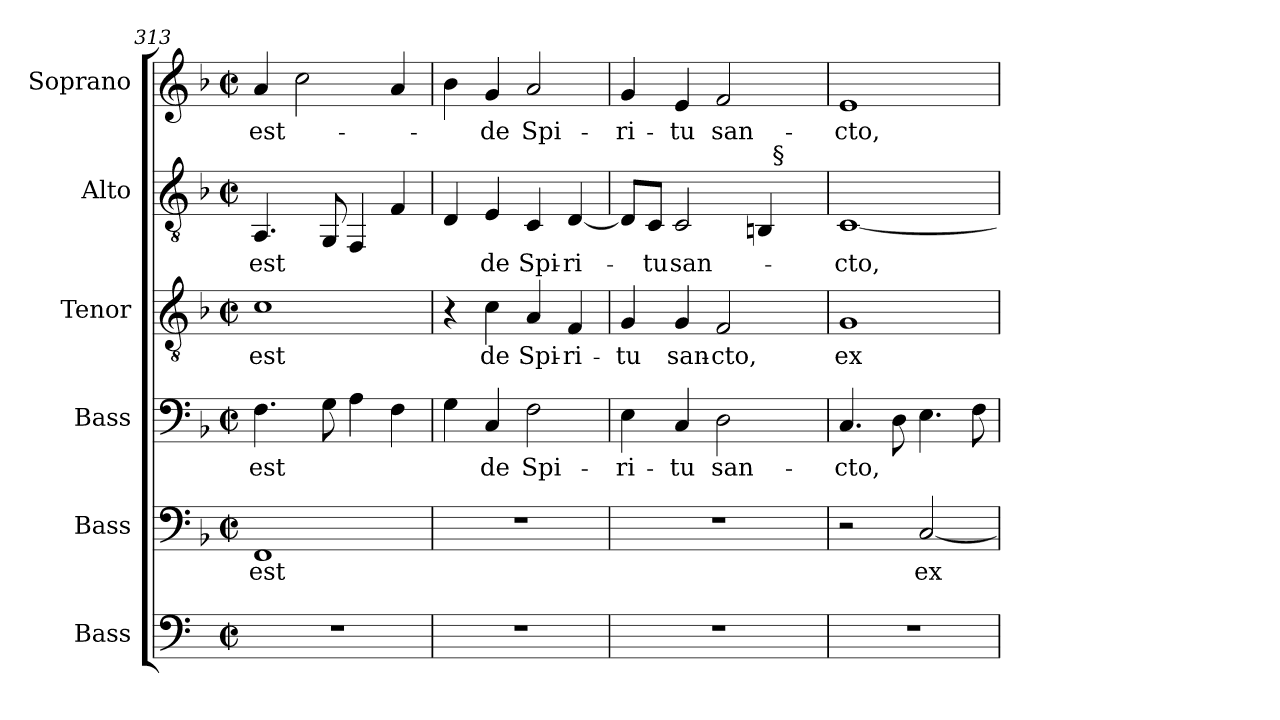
**kern	**kern	**text	**kern	**text	**kern	**text	**kern	**text	**kern	**text
*part6	*part5	*part5	*part4	*part4	*part3	*part3	*part2	*part2	*part1	*part1
*staff6	*staff5	*staff5	*staff4	*staff4	*staff3	*staff3	*staff2	*staff2	*staff1	*staff1
*I"Bass	*I"Bass	*	*I"Bass	*	*I"Tenor	*	*I"Alto	*	*I"Soprano	*
*I'B.	*I'B.	*	*I'B.	*	*I'T.	*	*I'A.	*	*I'S.	*
*clefF4	*clefF4	*	*clefF4	*	*clefGv2	*	*clefGv2	*	*clefG2	*
*	*	*	*	*	*ITrd7c12	*	*	*	*	*
*k[]	*k[b-]	*	*k[b-]	*	*k[b-]	*	*k[b-]	*	*k[b-]	*
*C:	*F:	*	*F:	*	*F:	*	*F:	*	*F:	*
*M2/2	*M2/2	*	*M2/2	*	*M2/2	*	*M2/2	*	*M2/2	*
*met(c|)	*met(c|)	*	*met(c|)	*	*met(c|)	*	*met(c|)	*	*met(c|)	*
=313	=313	=313	=313	=313	=313	=313	=313	=313	=313	=313
!	!	!LO:LY:b:color=#000000	!	!	!	!	!	!	!	!
!	!	!	!	!LO:LY:b:color=#000000	!	!	!	!	!	!
!	!	!	!	!	!	!LO:LY:b:color=#000000	!	!	!	!
!	!	!	!	!	!	!	!	!LO:LY:b:color=#000000	!	!
!	!	!	!	!	!	!	!	!	!	!LO:LY:b:color=#000000
1r	1FFi	est	4.Fi\	est	1Ci	est	4.AAi/	est	4ai/	est-
.	.	.	.	.	.	.	.	.	2cci\	.
.	.	.	8Gi\	.	.	.	8GGi/	.	.	.
.	.	.	4Ai\	.	.	.	4FFi/	.	.	.
.	.	.	4Fi\	.	.	.	4Fi/	.	4ai/	.
=314	=314	=314	=314	=314	=314	=314	=314	=314	=314	=314
1r	1r	.	4Gi\	.	4r	.	4Di/	.	4b-i\	.
!	!	!	!	!LO:LY:b:color=#000000	!	!	!	!	!	!
!	!	!	!	!	!	!LO:LY:b:color=#000000	!	!	!	!
!	!	!	!	!	!	!	!	!LO:LY:b:color=#000000	!	!
!	!	!	!	!	!	!	!	!	!	!LO:LY:b:color=#000000
.	.	.	4Ci/	de	4Ci\	de	4Ei/	de	4gi/	-de
!	!	!	!	!LO:LY:b:color=#000000	!	!	!	!	!	!
!	!	!	!	!	!	!LO:LY:b:color=#000000	!	!	!	!
!	!	!	!	!	!	!	!	!LO:LY:b:color=#000000	!	!
!	!	!	!	!	!	!	!	!	!	!LO:LY:b:color=#000000
.	.	.	2Fi\	Spi-	4AAi/	Spi-	4Ci/	Spi-	2ai/	Spi-
!	!	!	!	!	!	!LO:LY:b:color=#000000	!	!	!	!
!	!	!	!	!	!	!	!	!LO:LY:b:color=#000000	!	!
.	.	.	.	.	4FFi/	-ri-	[4Di/	-ri-	.	.
=315	=315	=315	=315	=315	=315	=315	=315	=315	=315	=315
!	!	!	!	!LO:LY:b:color=#000000	!	!	!	!	!	!
!	!	!	!	!	!	!LO:LY:b:color=#000000	!	!	!	!
!	!	!	!	!	!	!	!	!	!	!LO:LY:b:color=#000000
*	*	*	*	*	*	*	*^	*	*	*
1r	1r	.	4Ei\	-ri-	4GGi/	-tu	8Di/L]	2ryy	.	4gi/	-ri-
!	!	!	!	!	!	!	!	!	!LO:LY:b:color=#000000	!	!
.	.	.	.	.	.	.	8Ci/J	.	-tu	.	.
!	!	!	!	!LO:LY:b:color=#000000	!	!	!	!	!	!	!
!	!	!	!	!	!	!LO:LY:b:color=#000000	!	!	!	!	!
!	!	!	!	!	!	!	!	!	!LO:LY:b:color=#000000	!	!
!	!	!	!	!	!	!	!	!	!	!	!LO:LY:b:color=#000000
.	.	.	4Ci/	-tu	4GGi/	san-	2Ci/	.	san-	4ei/	-tu
!	!	!	!	!LO:LY:b:color=#000000	!	!	!	!	!	!	!
!	!	!	!	!	!	!LO:LY:b:color=#000000	!	!	!	!	!
!	!	!	!	!	!	!	!	!	!	!	!LO:LY:b:color=#000000
.	.	.	2Di\	san-	2FFi/	-cto,	.	4ryy	.	2fi/	san-
.	.	.	.	.	.	.	4BBi/	32ryy	.	.	.
.	.	.	.	.	.	.	.	256ryy	.	.	.
!	!	!	!	!	!	!	!	!LO:TX:a:t=§	!	!	!
.	.	.	.	.	.	.	.	8ryy	.	.	.
.	.	.	.	.	.	.	.	16ryy	.	.	.
.	.	.	.	.	.	.	.	64..ryy	.	.	.
*	*	*	*	*	*	*	*v	*v	*	*	*
=316	=316	=316	=316	=316	=316	=316	=316	=316	=316	=316
*	*	*	*	*	*	*	*^	*	*	*
!	!	!	!	!LO:LY:b:color=#000000	!	!	!	!	!	!	!
*	*	*	*	*	*	*	*v	*v	*	*	*
*	*	*	*	*	*	*	*^	*	*	*
!	!	!	!	!	!	!LO:LY:b:color=#000000	!	!	!	!	!
*	*	*	*	*	*	*	*v	*v	*	*	*
*	*	*	*	*	*	*	*^	*	*	*
!	!	!	!	!	!	!	!	!	!LO:LY:b:color=#000000	!	!
*	*	*	*	*	*	*	*v	*v	*	*	*
*	*	*	*	*	*	*	*^	*	*	*
!	!	!	!	!	!	!	!	!	!	!	!LO:LY:b:color=#000000
*	*	*	*	*	*	*	*v	*v	*	*	*
1r	2r	.	4.Ci/	-cto,	1GGi	ex	[1Ci	-cto,	1ei	-cto,
.	.	.	8Di\	.	.	.	.	.	.	.
!	!	!LO:LY:b:color=#000000	!	!	!	!	!	!	!	!
.	[2Ci/	ex	4.Ei\	.	.	.	.	.	.	.
.	.	.	8Fi\	.	.	.	.	.	.	.
=	=	=	=	=	=	=	=	=	=	=
*-	*-	*-	*-	*-	*-	*-	*-	*-	*-	*-
